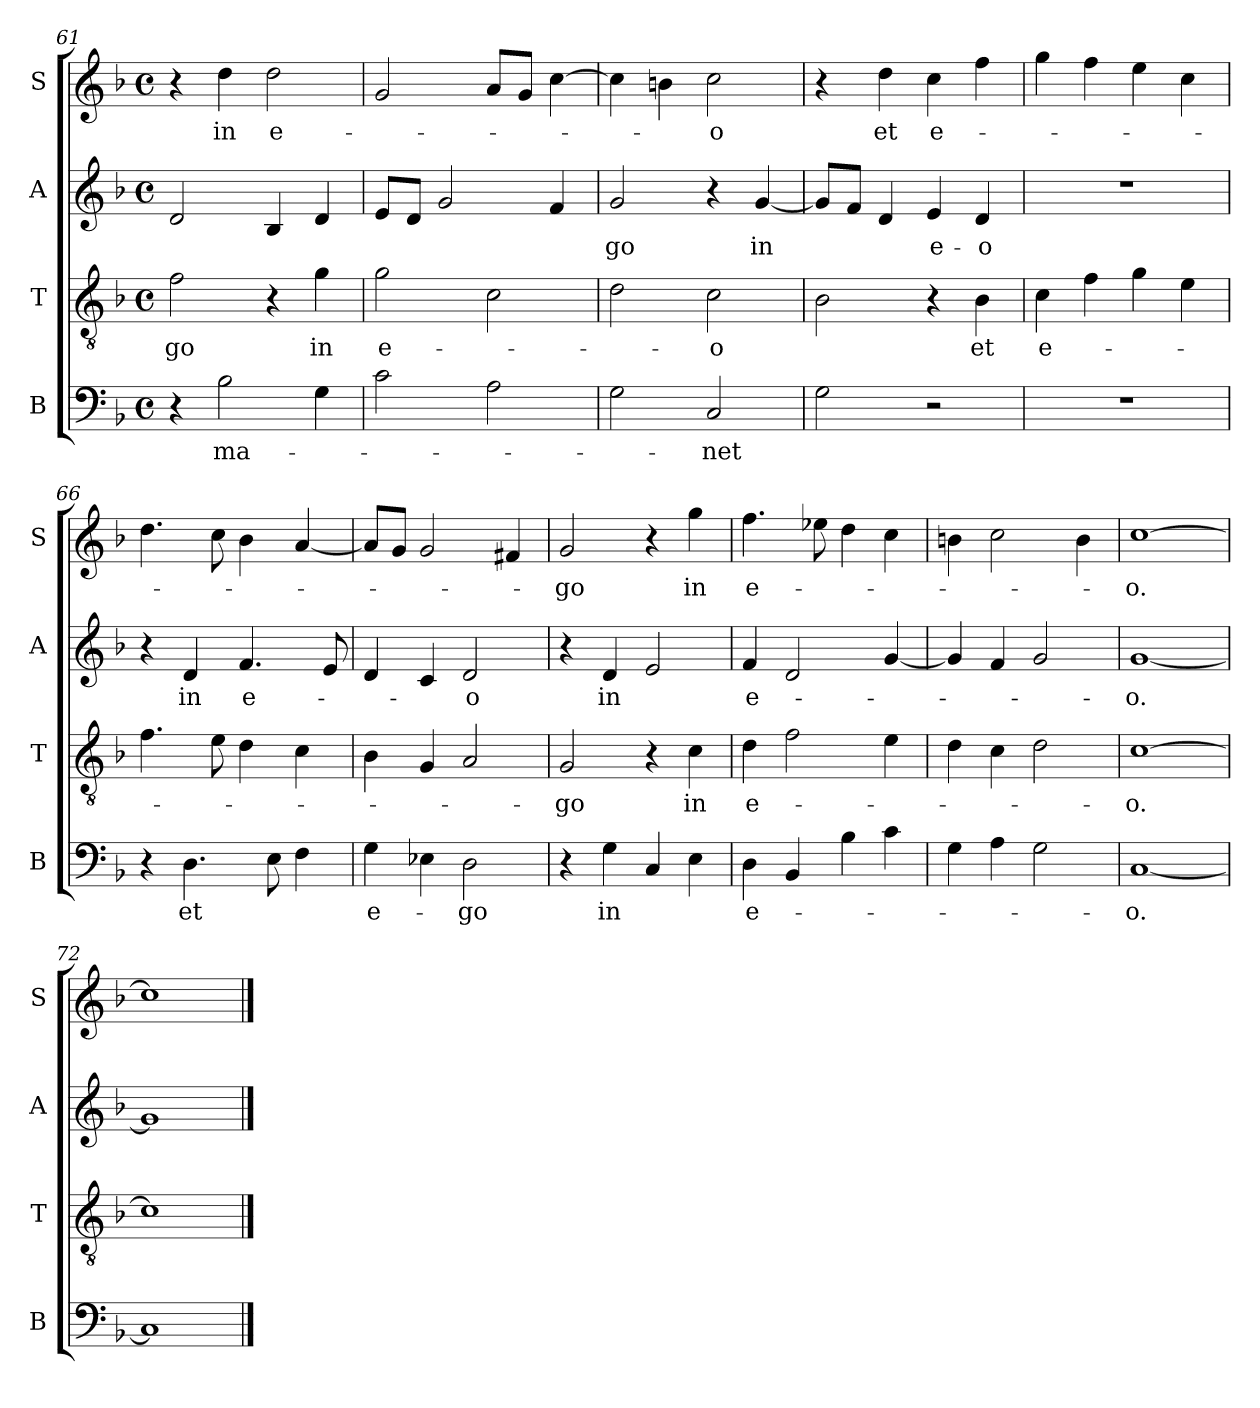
**kern	**text	**kern	**text	**kern	**text	**kern	**text
*part4	*part4	*part3	*part3	*part2	*part2	*part1	*part1
*staff4	*staff4	*staff3	*staff3	*staff2	*staff2	*staff1	*staff1
*I"B	*	*I"T	*	*I"A	*	*I"S	*
*I'B	*	*I'T	*	*I'A	*	*I'S	*
*clefF4	*	*clefGv2	*	*clefG2	*	*clefG2	*
*k[b-]	*	*k[b-]	*	*k[b-]	*	*k[b-]	*
*F:	*	*F:	*	*F:	*	*F:	*
*M4/4	*	*M4/4	*	*M4/4	*	*M4/4	*
*met(c)	*	*met(c)	*	*met(c)	*	*met(c)	*
=61	=61	=61	=61	=61	=61	=61	=61
!	!	!	!LO:LY:b	!	!	!	!
4r	.	2f\	-go	2d/	.	4r	.
!	!LO:LY:b	!	!	!	!	!	!LO:LY:b
2B-\	ma-	.	.	.	.	4dd\	in
!	!	!	!	!	!	!	!LO:LY:b
.	.	4r	.	4B-/	.	2dd\	e-
!	!	!	!LO:LY:b	!	!	!	!
4G\	.	4g\	in	4d/	.	.	.
=62	=62	=62	=62	=62	=62	=62	=62
!	!	!	!LO:LY:b	!	!	!	!
2c\	.	2g\	e-	8e/L	.	2g/	.
.	.	.	.	8d/J	.	.	.
.	.	.	.	2g/	.	.	.
2A\	.	2c\	.	.	.	8a/L	.
.	.	.	.	.	.	8g/J	.
.	.	.	.	4f/	.	[>4cc\	.
=63	=63	=63	=63	=63	=63	=63	=63
!	!	!	!	!	!LO:LY:b	!	!
2G\	.	2d\	.	2g/	-go	4cc\]	.
.	.	.	.	.	.	4b\	.
!	!LO:LY:b	!	!LO:LY:b	!	!	!	!LO:LY:b
2C/	-net	2c\	-o	4r	.	2cc\	-o
!	!	!	!	!	!LO:LY:b	!	!
.	.	.	.	[<4g/	in	.	.
=64	=64	=64	=64	=64	=64	=64	=64
2G\	.	2B-\	.	8g/L]	.	4r	.
.	.	.	.	8f/J	.	.	.
!	!	!	!	!	!	!	!LO:LY:b
.	.	.	.	4d/	.	4dd\	et
!	!	!	!	!	!LO:LY:b	!	!LO:LY:b
2r	.	4r	.	4e/	e-	4cc\	e-
!	!	!	!LO:LY:b	!	!LO:LY:b	!	!
.	.	4B-\	et	4d/	-o	4ff\	.
!!LO:PB:g=z
=65	=65	=65	=65	=65	=65	=65	=65
!	!	!	!LO:LY:b	!	!	!	!
1r	.	4c\	e-	1r	.	4gg\	.
.	.	4f\	.	.	.	4ff\	.
.	.	4g\	.	.	.	4ee\	.
.	.	4e\	.	.	.	4cc\	.
=66	=66	=66	=66	=66	=66	=66	=66
4r	.	4.f\	.	4r	.	4.dd\	.
!	!LO:LY:b	!	!	!	!LO:LY:b	!	!
4.D\	et	.	.	4d/	in	.	.
.	.	8e\	.	.	.	8cc\	.
!	!	!	!	!	!LO:LY:b	!	!
.	.	4d\	.	4.f/	e-	4b-\	.
8E\	.	.	.	.	.	.	.
4F\	.	4c\	.	.	.	[<4a/	.
.	.	.	.	8e/	.	.	.
=67	=67	=67	=67	=67	=67	=67	=67
!	!LO:LY:b	!	!	!	!	!	!
4G\	e-	4B-\	.	4d/	.	8a/L]	.
.	.	.	.	.	.	8g/J	.
4E-\	.	4G/	.	4c/	.	2g/	.
!	!LO:LY:b	!	!	!	!LO:LY:b	!	!
2D\	-go	2A/	.	2d/	-o	.	.
.	.	.	.	.	.	4f#/	.
=68	=68	=68	=68	=68	=68	=68	=68
!	!	!	!LO:LY:b	!	!	!	!LO:LY:b
4r	.	2G/	-go	4r	.	2g/	-go
!	!LO:LY:b	!	!	!	!LO:LY:b	!	!
4G\	in	.	.	4d/	in	.	.
4C/	.	4r	.	2e/	.	4r	.
!	!	!	!LO:LY:b	!	!	!	!LO:LY:b
4E\	.	4c\	in	.	.	4gg\	in
=69	=69	=69	=69	=69	=69	=69	=69
!	!LO:LY:b	!	!LO:LY:b	!	!LO:LY:b	!	!LO:LY:b
4D\	e-	4d\	e-	4f/	e-	4.ff\	e-
4BB-/	.	2f\	.	2d/	.	.	.
.	.	.	.	.	.	8ee-\	.
4B-\	.	.	.	.	.	4dd\	.
4c\	.	4e\	.	[<4g/	.	4cc\	.
=70	=70	=70	=70	=70	=70	=70	=70
4G\	.	4d\	.	4g/]	.	4b\	.
4A\	.	4c\	.	4f/	.	2cc\	.
2G\	.	2d\	.	2g/	.	.	.
.	.	.	.	.	.	4b\	.
=71	=71	=71	=71	=71	=71	=71	=71
!	!LO:LY:b	!	!LO:LY:b	!	!LO:LY:b	!	!LO:LY:b
[<1C	-o.	[>1c	-o.	[<1g	-o.	[>1cc	-o.
=72	=72	=72	=72	=72	=72	=72	=72
1C]	.	1c]	.	1g]	.	1cc]	.
==	==	==	==	==	==	==	==
*-	*-	*-	*-	*-	*-	*-	*-
